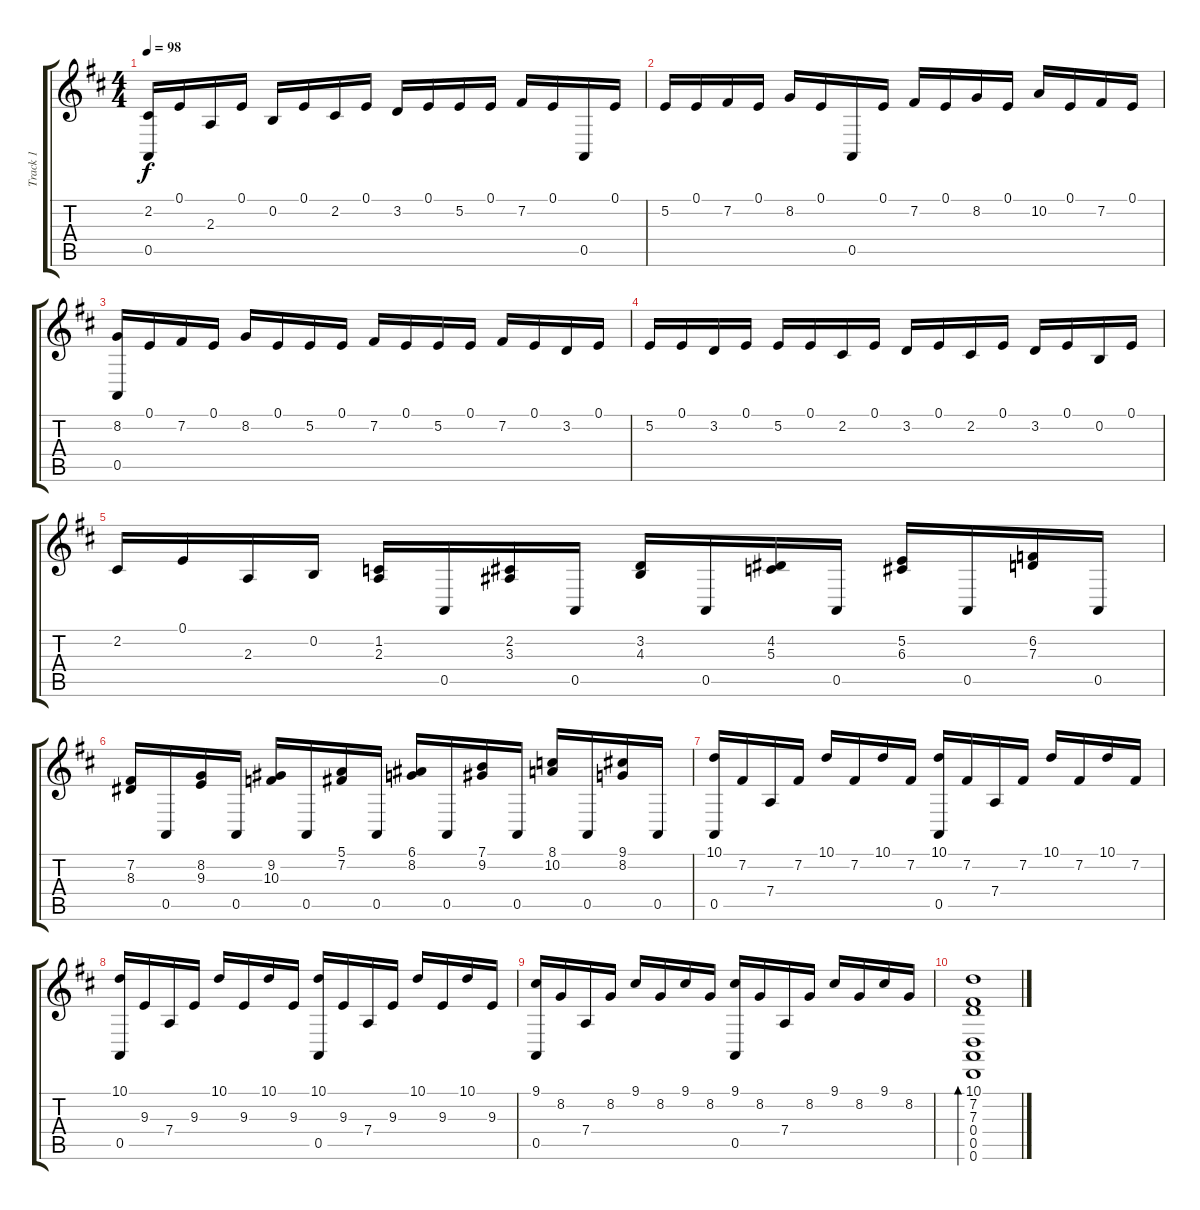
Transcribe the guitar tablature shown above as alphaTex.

\track ("Track 1" "Track 1") {instrument cello}
\staff {score tabs}
\tuning (E4 B3 G3 D3 A2 D2) {hide}
\ts (4 4)
\tempo 98
\clef g2
\ks d
(2.2 0.5).16{dy f} 0.1.16 2.3.16 0.1.16 0.2.16 0.1.16 2.2.16 0.1.16 3.2.16 0.1.16 5.2.16 0.1.16 7.2.16 0.1.16 0.5.16 0.1.16 |
5.2.16 0.1.16 7.2.16 0.1.16 8.2.16 0.1.16 0.5.16 0.1.16 7.2.16 0.1.16 8.2.16 0.1.16 10.2.16 0.1.16 7.2.16 0.1.16 |
(8.2 0.5).16 0.1.16 7.2.16 0.1.16 8.2.16 0.1.16 5.2.16 0.1.16 7.2.16 0.1.16 5.2.16 0.1.16 7.2.16 0.1.16 3.2.16 0.1.16 |
5.2.16 0.1.16 3.2.16 0.1.16 5.2.16 0.1.16 2.2.16 0.1.16 3.2.16 0.1.16 2.2.16 0.1.16 3.2.16 0.1.16 0.2.16 0.1.16 |
2.2.16 0.1.16 2.3.16 0.2.16 (1.2 2.3).16 0.5.16 (2.2 3.3).16 0.5.16 (3.2 4.3).16 0.5.16 (4.2 5.3).16 0.5.16 (5.2 6.3).16 0.5.16 (6.2 7.3).16 0.5.16 |
(7.2 8.3).16 0.5.16 (8.2 9.3).16 0.5.16 (9.2 10.3).16 0.5.16 (5.1 7.2).16 0.5.16 (6.1 8.2).16{beam Up} 0.5.16{beam Up} (7.1 9.2).16{beam Up} 0.5.16{beam Up} (8.1 10.2).16 0.5.16 (9.1 8.2).16 0.5.16 |
(10.1 0.5).16{beam Up} 7.2.16{beam Up} 7.4.16{beam Up} 7.2.16{beam Up} 10.1.16 7.2.16 10.1.16 7.2.16 (10.1 0.5).16 7.2.16 7.4.16 7.2.16 10.1.16 7.2.16 10.1.16 7.2.16 |
(10.1 0.5).16 9.3.16 7.4.16 9.3.16 10.1.16 9.3.16 10.1.16 9.3.16 (10.1 0.5).16 9.3.16 7.4.16 9.3.16 10.1.16 9.3.16 10.1.16 9.3.16 |
(9.1 0.5).16 8.2.16 7.4.16 8.2.16 9.1.16 8.2.16 9.1.16 8.2.16 (9.1 0.5).16 8.2.16 7.4.16 8.2.16 9.1.16 8.2.16 9.1.16 8.2.16 |
(10.1 7.2 7.3 0.4 0.5 0.6).1{bd 480}
